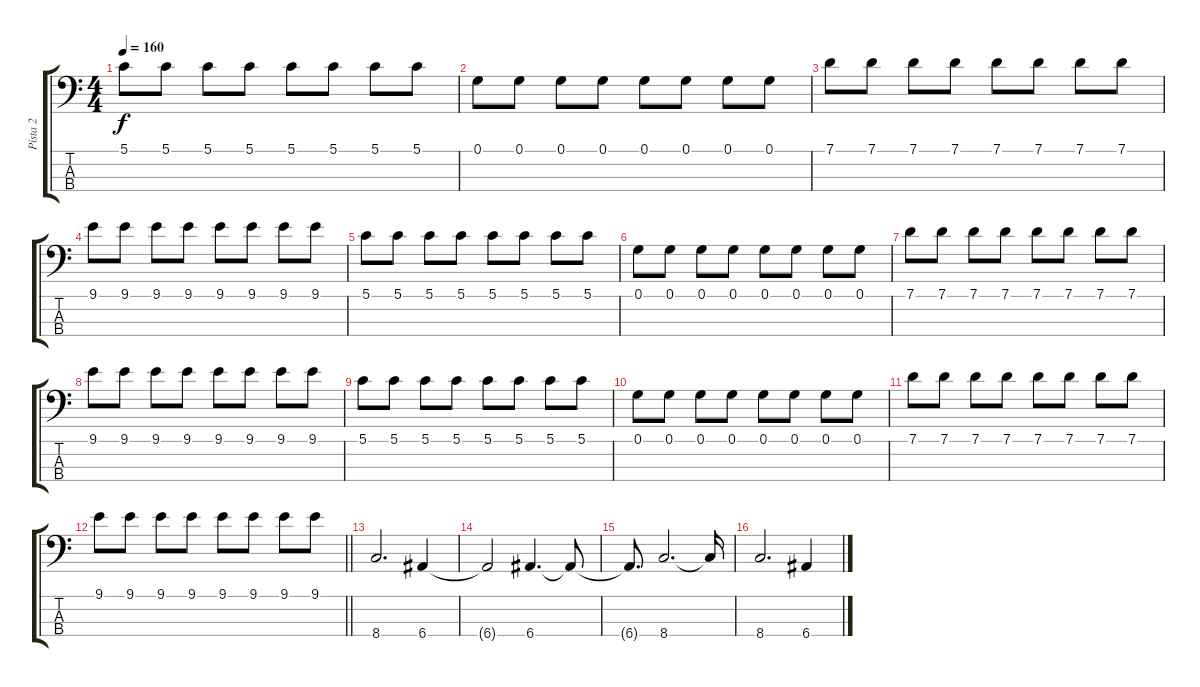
\track ("Pista 2" "Pista 2") {instrument electricbassfinger}
\staff {score tabs}
\tuning (G2 D2 A1 E1) {hide}
\ts (4 4)
\tempo 160
\clef f4
\ks c
5.1.8{dy f} 5.1.8 5.1.8 5.1.8 5.1.8 5.1.8 5.1.8 5.1.8 |
0.1.8 0.1.8 0.1.8 0.1.8 0.1.8 0.1.8 0.1.8 0.1.8 |
7.1.8 7.1.8 7.1.8 7.1.8 7.1.8 7.1.8 7.1.8 7.1.8 |
9.1.8 9.1.8 9.1.8 9.1.8 9.1.8 9.1.8 9.1.8 9.1.8 |
5.1.8 5.1.8 5.1.8 5.1.8 5.1.8 5.1.8 5.1.8 5.1.8 |
0.1.8 0.1.8 0.1.8 0.1.8 0.1.8 0.1.8 0.1.8 0.1.8 |
7.1.8 7.1.8 7.1.8 7.1.8 7.1.8 7.1.8 7.1.8 7.1.8 |
9.1.8 9.1.8 9.1.8 9.1.8 9.1.8 9.1.8 9.1.8 9.1.8 |
5.1.8 5.1.8 5.1.8 5.1.8 5.1.8 5.1.8 5.1.8 5.1.8 |
0.1.8 0.1.8 0.1.8 0.1.8 0.1.8 0.1.8 0.1.8 0.1.8 |
7.1.8 7.1.8 7.1.8 7.1.8 7.1.8 7.1.8 7.1.8 7.1.8 |
\barLineRight lightlight
9.1.8 9.1.8 9.1.8 9.1.8 9.1.8 9.1.8 9.1.8 9.1.8 |
8.4.2{d} 6.4.4 |
6.4{t}.2 6.4.4{d} 6.4{t}.8 |
6.4{t}.8{d} 8.4.2{d} 8.4{t}.16 |
8.4.2{d} 6.4.4
